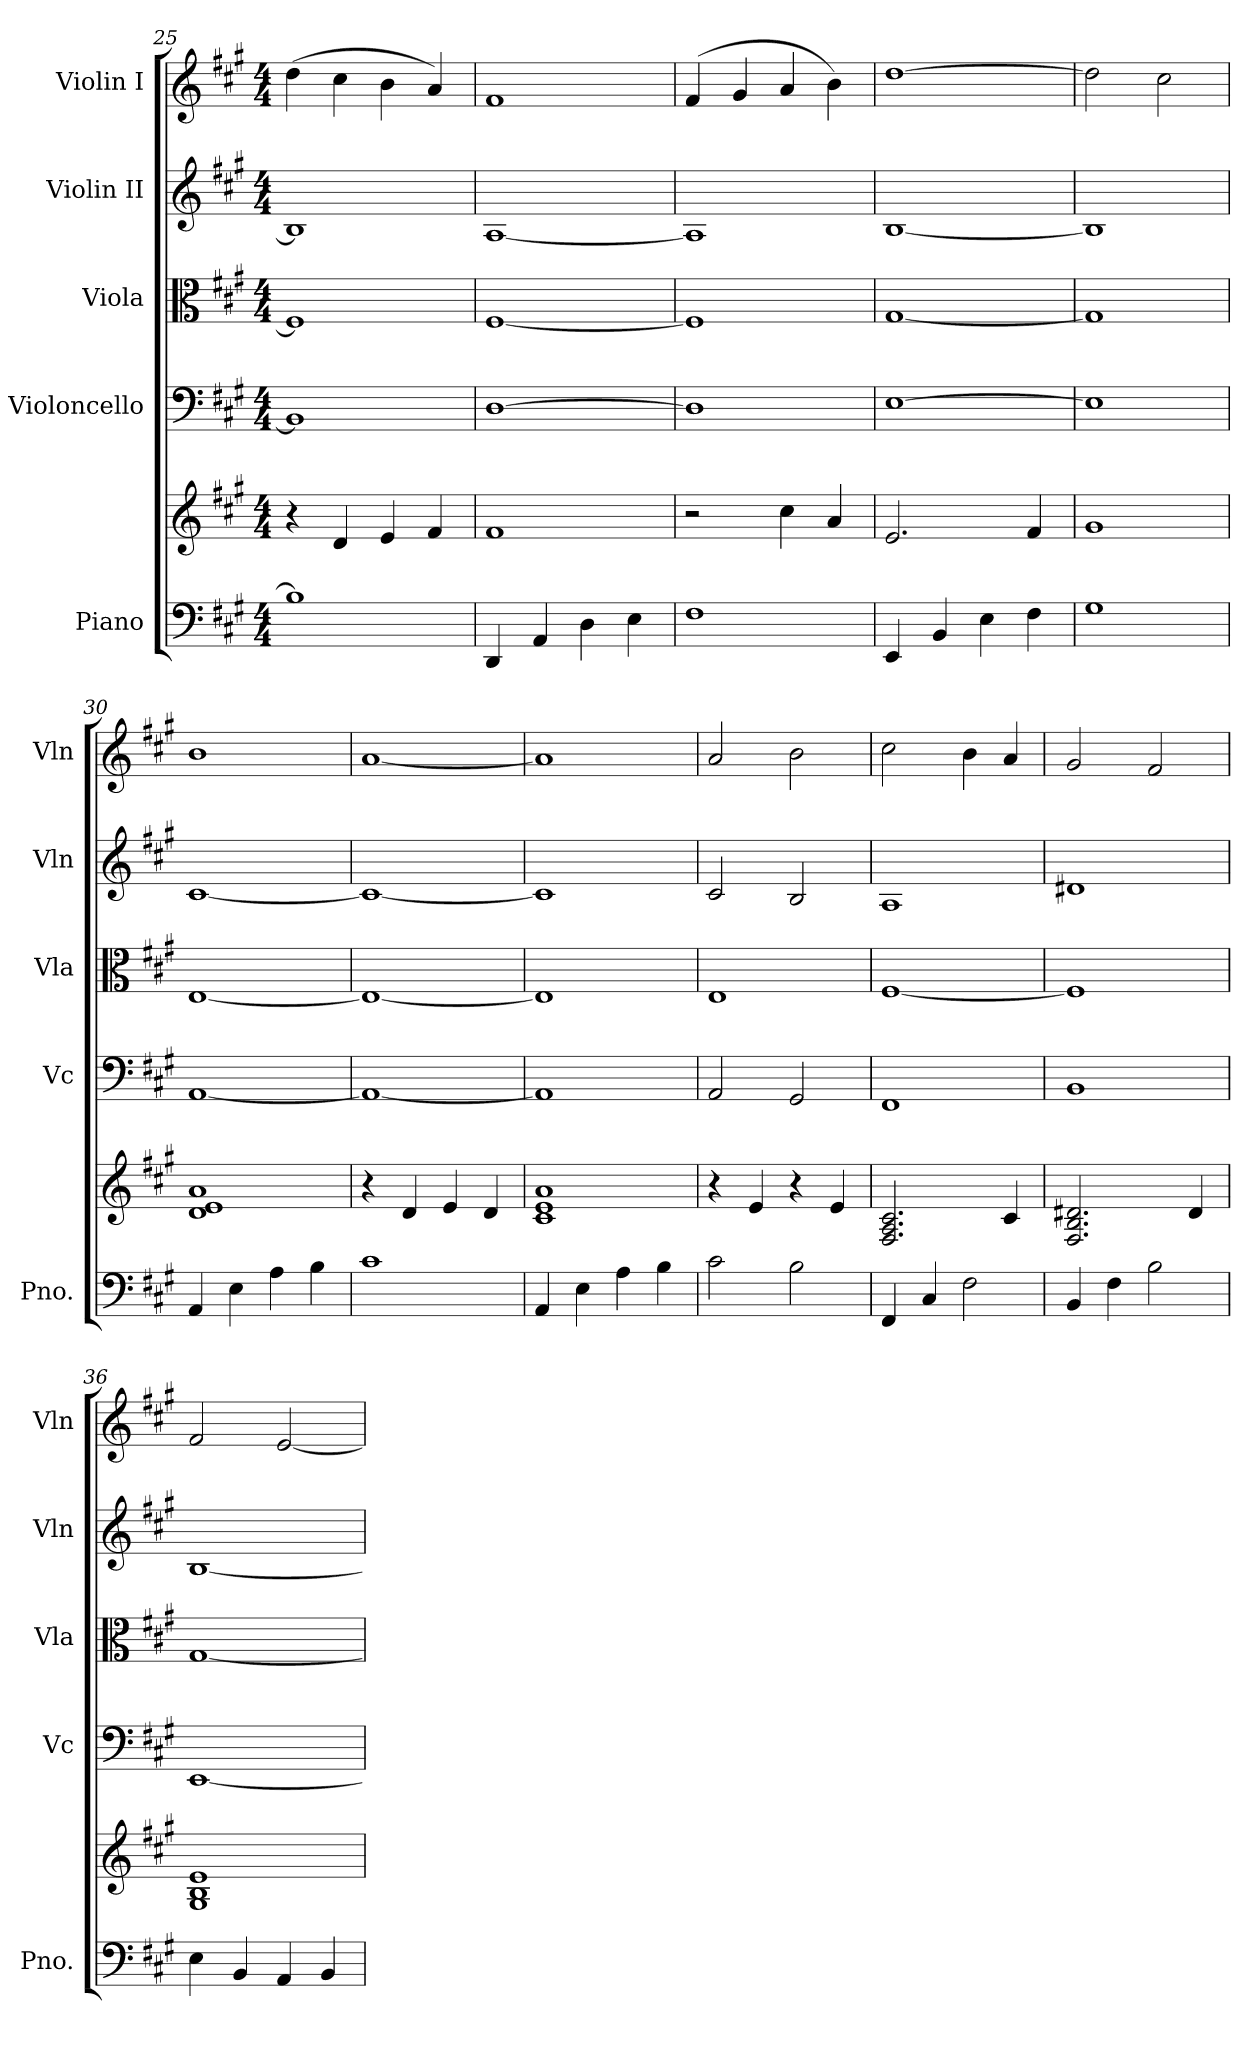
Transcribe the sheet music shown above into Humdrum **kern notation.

**kern	**kern	**kern	**kern	**kern	**kern
*part5	*part5	*part4	*part3	*part2	*part1
*staff6	*staff5	*staff4	*staff3	*staff2	*staff1
*I"Piano	*	*I"Violoncello	*I"Viola	*I"Violin II	*I"Violin I
*I'Pno.	*	*I'Vc	*I'Vla	*I'Vln	*I'Vln
*clefF4	*clefG2	*clefF4	*clefC3	*clefG2	*clefG2
*k[f#c#g#]	*k[f#c#g#]	*k[f#c#g#]	*k[f#c#g#]	*k[f#c#g#]	*k[f#c#g#]
*M4/4	*M4/4	*M4/4	*M4/4	*M4/4	*M4/4
=25	=25	=25	=25	=25	=25
1B]	4r	1BB]	1F#]	1B]	(>4dd\
.	4d/	.	.	.	4cc#\
.	4e/	.	.	.	4b\
.	4f#/	.	.	.	4a/)
=26	=26	=26	=26	=26	=26
4DD/	1f#	[1D	[1F#	[1A	1f#
4AA/	.	.	.	.	.
4D\	.	.	.	.	.
4E\	.	.	.	.	.
!!LO:PB:g=z
=27	=27	=27	=27	=27	=27
1F#	2r	1D]	1F#]	1A]	(>4f#/
.	.	.	.	.	4g#/
.	4cc#\	.	.	.	4a/
.	4a/	.	.	.	4b\)
=28	=28	=28	=28	=28	=28
4EE/	2.e/	[1E	[1G#	[1B	[1dd
4BB/	.	.	.	.	.
4E\	.	.	.	.	.
4F#\	4f#/	.	.	.	.
=29	=29	=29	=29	=29	=29
1G#	1g#	1E]	1G#]	1B]	2dd\]
.	.	.	.	.	2cc#\
=30	=30	=30	=30	=30	=30
4AA/	1d 1e 1a	[1AA	[1E	[1c#	1b
4E\	.	.	.	.	.
4A\	.	.	.	.	.
4B\	.	.	.	.	.
=31	=31	=31	=31	=31	=31
1c#	4r	1AA_	1E_	1c#_	[1a
.	4d/	.	.	.	.
.	4e/	.	.	.	.
.	4d/	.	.	.	.
=32	=32	=32	=32	=32	=32
4AA/	1c# 1e 1a	1AA]	1E]	1c#]	1a]
4E\	.	.	.	.	.
4A\	.	.	.	.	.
4B\	.	.	.	.	.
=33	=33	=33	=33	=33	=33
2c#\	4r	2AA/	1E	2c#/	2a/
.	4e/	.	.	.	.
2B\	4r	2GG#/	.	2B/	2b\
.	4e/	.	.	.	.
=34	=34	=34	=34	=34	=34
4FF#/	2.F#/ 2.A/ 2.c#/	1FF#	[1F#	1A	2cc#\
4C#/	.	.	.	.	.
2F#\	.	.	.	.	4b\
.	4c#/	.	.	.	4a/
=35	=35	=35	=35	=35	=35
4BB/	2.F#/ 2.B/ 2.d#X/	1BB	1F#]	1d#X	2g#/
4F#\	.	.	.	.	.
2B\	.	.	.	.	2f#/
.	4d#/	.	.	.	.
!!LO:LB:g=z
=36	=36	=36	=36	=36	=36
4E\	1G# 1B 1e	[1EE	[1G#	[1B	2f#/
4BB/	.	.	.	.	.
4AA/	.	.	.	.	[2e/
4BB/	.	.	.	.	.
=	=	=	=	=	=
*-	*-	*-	*-	*-	*-
